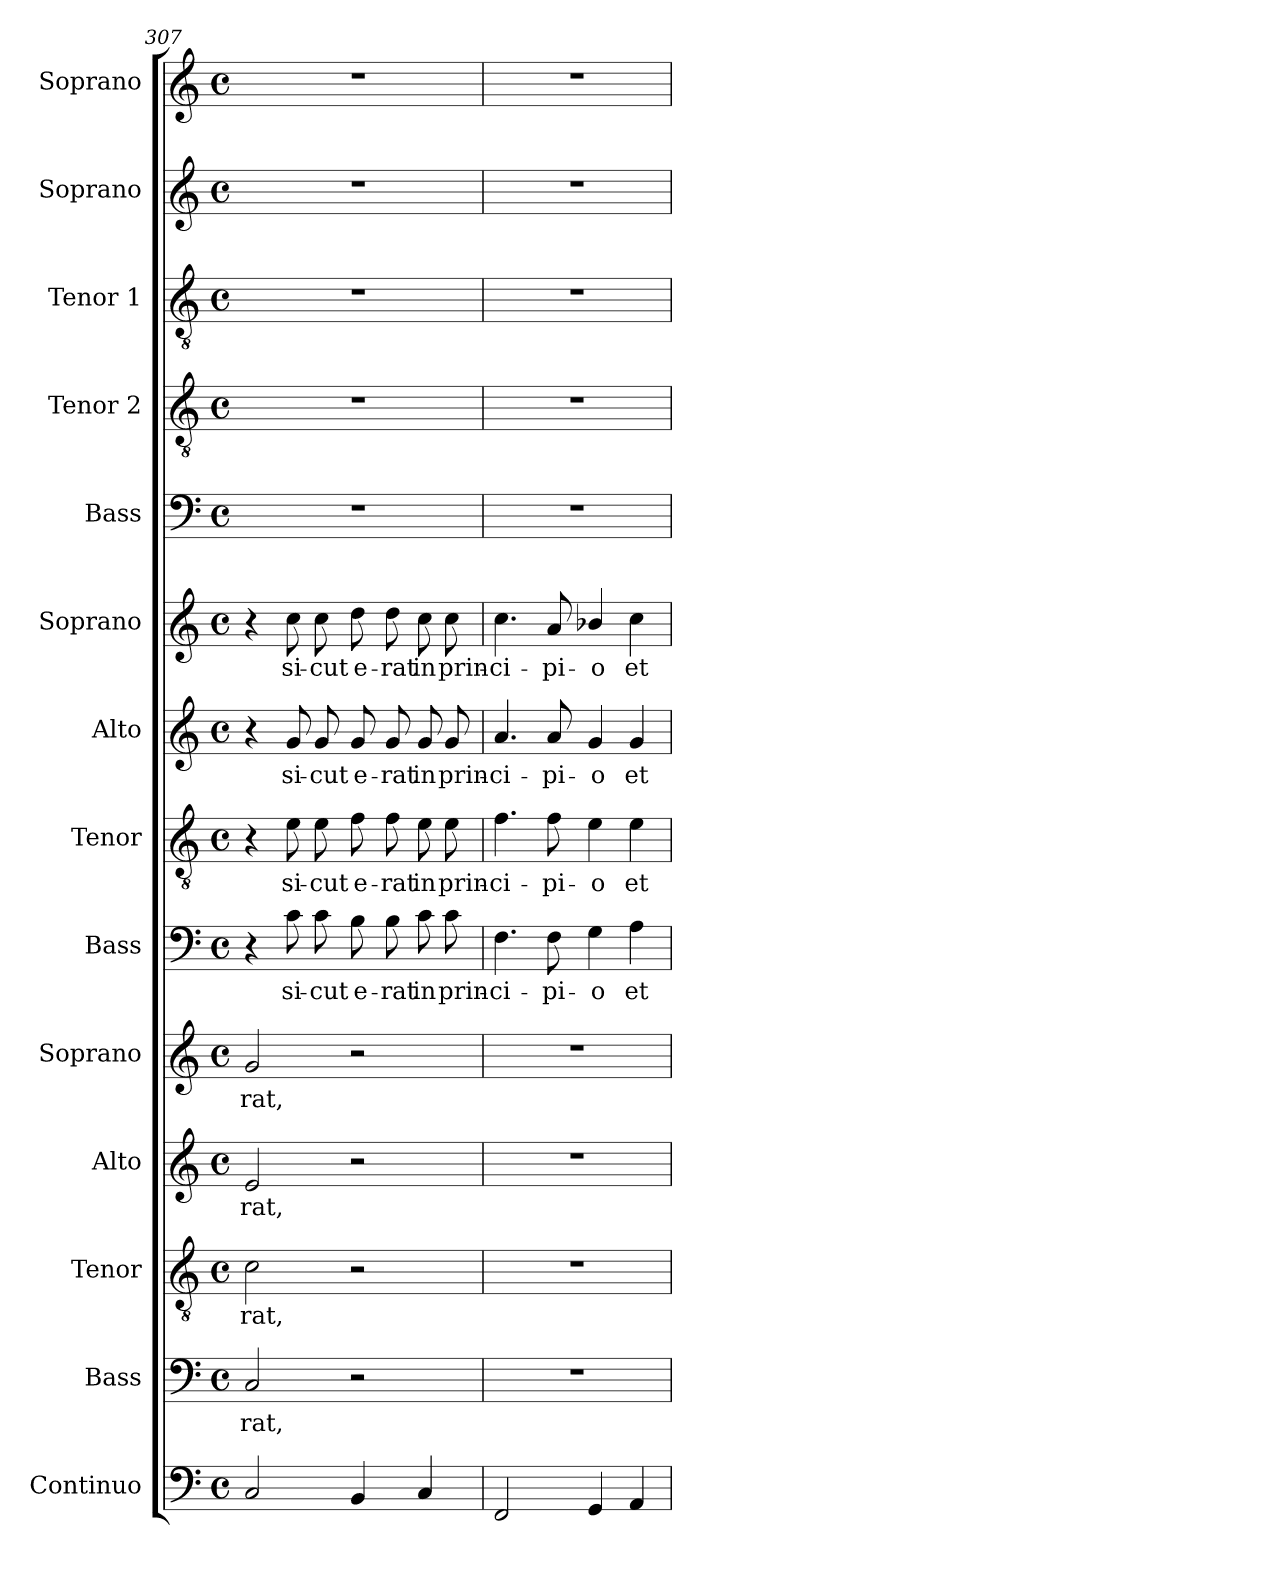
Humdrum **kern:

**kern	**kern	**text	**kern	**text	**kern	**text	**kern	**text	**kern	**text	**kern	**text	**kern	**text	**kern	**text	**kern	**kern	**kern	**kern	**kern
*part14	*part13	*part13	*part12	*part12	*part11	*part11	*part10	*part10	*part9	*part9	*part8	*part8	*part7	*part7	*part6	*part6	*part5	*part4	*part3	*part2	*part1
*staff14	*staff13	*staff13	*staff12	*staff12	*staff11	*staff11	*staff10	*staff10	*staff9	*staff9	*staff8	*staff8	*staff7	*staff7	*staff6	*staff6	*staff5	*staff4	*staff3	*staff2	*staff1
*I"Continuo	*I"Bass	*	*I"Tenor	*	*I"Alto	*	*I"Soprano	*	*I"Bass	*	*I"Tenor	*	*I"Alto	*	*I"Soprano	*	*I"Bass	*I"Tenor 2	*I"Tenor 1	*I"Soprano	*I"Soprano
*I'Cont.	*I'B.	*	*I'T.	*	*I'A.	*	*I'S.	*	*I'B.	*	*I'T.	*	*I'A.	*	*I'S.	*	*I'B.	*I'T2.	*I'T1.	*I'S.	*I'S.
!!LO:PB:g=z
*clefF4	*clefF4	*	*clefGv2	*	*clefG2	*	*clefG2	*	*clefF4	*	*clefGv2	*	*clefG2	*	*clefG2	*	*clefF4	*clefGv2	*clefGv2	*clefG2	*clefG2
*	*	*	*ITrd7c12	*	*	*	*	*	*	*	*ITrd7c12	*	*	*	*	*	*	*ITrd7c12	*ITrd7c12	*	*
*k[]	*k[]	*	*k[]	*	*k[]	*	*k[]	*	*k[]	*	*k[]	*	*k[]	*	*k[]	*	*k[]	*k[]	*k[]	*k[]	*k[]
*C:	*C:	*	*C:	*	*C:	*	*C:	*	*C:	*	*C:	*	*C:	*	*C:	*	*C:	*C:	*C:	*C:	*C:
*M4/4	*M4/4	*	*M4/4	*	*M4/4	*	*M4/4	*	*M4/4	*	*M4/4	*	*M4/4	*	*M4/4	*	*M4/4	*M4/4	*M4/4	*M4/4	*M4/4
*met(c)	*met(c)	*	*met(c)	*	*met(c)	*	*met(c)	*	*met(c)	*	*met(c)	*	*met(c)	*	*met(c)	*	*met(c)	*met(c)	*met(c)	*met(c)	*met(c)
=307	=307	=307	=307	=307	=307	=307	=307	=307	=307	=307	=307	=307	=307	=307	=307	=307	=307	=307	=307	=307	=307
!	!	!LO:LY:b:color=#000000	!	!	!	!	!	!	!	!	!	!	!	!	!	!	!	!	!	!	!
!	!	!	!	!LO:LY:b:color=#000000	!	!	!	!	!	!	!	!	!	!	!	!	!	!	!	!	!
!	!	!	!	!	!	!LO:LY:b:color=#000000	!	!	!	!	!	!	!	!	!	!	!	!	!	!	!
!	!	!	!	!	!	!	!	!LO:LY:b:color=#000000	!	!	!	!	!	!	!	!	!	!	!	!	!
2Ci/	2Ci/	-rat,	2Ci\	-rat,	2ei/	-rat,	2gi/	-rat,	4r	.	4r	.	4r	.	4r	.	1r	1r	1r	1r	1r
!	!	!	!	!	!	!	!	!	!	!LO:LY:b:color=#000000	!	!	!	!	!	!	!	!	!	!	!
!	!	!	!	!	!	!	!	!	!	!	!	!LO:LY:b:color=#000000	!	!	!	!	!	!	!	!	!
!	!	!	!	!	!	!	!	!	!	!	!	!	!	!LO:LY:b:color=#000000	!	!	!	!	!	!	!
!	!	!	!	!	!	!	!	!	!	!	!	!	!	!	!	!LO:LY:b:color=#000000	!	!	!	!	!
.	.	.	.	.	.	.	.	.	8ci\	si-	8Ei\	si-	8gi/	si-	8cci\	si-	.	.	.	.	.
!	!	!	!	!	!	!	!	!	!	!LO:LY:b:color=#000000	!	!	!	!	!	!	!	!	!	!	!
!	!	!	!	!	!	!	!	!	!	!	!	!LO:LY:b:color=#000000	!	!	!	!	!	!	!	!	!
!	!	!	!	!	!	!	!	!	!	!	!	!	!	!LO:LY:b:color=#000000	!	!	!	!	!	!	!
!	!	!	!	!	!	!	!	!	!	!	!	!	!	!	!	!LO:LY:b:color=#000000	!	!	!	!	!
.	.	.	.	.	.	.	.	.	8ci\	-cut	8Ei\	-cut	8gi/	-cut	8cci\	-cut	.	.	.	.	.
!	!	!	!	!	!	!	!	!	!	!LO:LY:b:color=#000000	!	!	!	!	!	!	!	!	!	!	!
!	!	!	!	!	!	!	!	!	!	!	!	!LO:LY:b:color=#000000	!	!	!	!	!	!	!	!	!
!	!	!	!	!	!	!	!	!	!	!	!	!	!	!LO:LY:b:color=#000000	!	!	!	!	!	!	!
!	!	!	!	!	!	!	!	!	!	!	!	!	!	!	!	!LO:LY:b:color=#000000	!	!	!	!	!
4BBi/	2r	.	2r	.	2r	.	2r	.	8Bi\	e-	8Fi\	e-	8gi/	e-	8ddi\	e-	.	.	.	.	.
!	!	!	!	!	!	!	!	!	!	!LO:LY:b:color=#000000	!	!	!	!	!	!	!	!	!	!	!
!	!	!	!	!	!	!	!	!	!	!	!	!LO:LY:b:color=#000000	!	!	!	!	!	!	!	!	!
!	!	!	!	!	!	!	!	!	!	!	!	!	!	!LO:LY:b:color=#000000	!	!	!	!	!	!	!
!	!	!	!	!	!	!	!	!	!	!	!	!	!	!	!	!LO:LY:b:color=#000000	!	!	!	!	!
.	.	.	.	.	.	.	.	.	8Bi\	-rat	8Fi\	-rat	8gi/	-rat	8ddi\	-rat	.	.	.	.	.
!	!	!	!	!	!	!	!	!	!	!LO:LY:b:color=#000000	!	!	!	!	!	!	!	!	!	!	!
!	!	!	!	!	!	!	!	!	!	!	!	!LO:LY:b:color=#000000	!	!	!	!	!	!	!	!	!
!	!	!	!	!	!	!	!	!	!	!	!	!	!	!LO:LY:b:color=#000000	!	!	!	!	!	!	!
!	!	!	!	!	!	!	!	!	!	!	!	!	!	!	!	!LO:LY:b:color=#000000	!	!	!	!	!
4Ci/	.	.	.	.	.	.	.	.	8ci\	in	8Ei\	in	8gi/	in	8cci\	in	.	.	.	.	.
!	!	!	!	!	!	!	!	!	!	!LO:LY:b:color=#000000	!	!	!	!	!	!	!	!	!	!	!
!	!	!	!	!	!	!	!	!	!	!	!	!LO:LY:b:color=#000000	!	!	!	!	!	!	!	!	!
!	!	!	!	!	!	!	!	!	!	!	!	!	!	!LO:LY:b:color=#000000	!	!	!	!	!	!	!
!	!	!	!	!	!	!	!	!	!	!	!	!	!	!	!	!LO:LY:b:color=#000000	!	!	!	!	!
.	.	.	.	.	.	.	.	.	8ci\	prin-	8Ei\	prin-	8gi/	prin-	8cci\	prin-	.	.	.	.	.
=308	=308	=308	=308	=308	=308	=308	=308	=308	=308	=308	=308	=308	=308	=308	=308	=308	=308	=308	=308	=308	=308
!	!	!	!	!	!	!	!	!	!	!LO:LY:b:color=#000000	!	!	!	!	!	!	!	!	!	!	!
!	!	!	!	!	!	!	!	!	!	!	!	!LO:LY:b:color=#000000	!	!	!	!	!	!	!	!	!
!	!	!	!	!	!	!	!	!	!	!	!	!	!	!LO:LY:b:color=#000000	!	!	!	!	!	!	!
!	!	!	!	!	!	!	!	!	!	!	!	!	!	!	!	!LO:LY:b:color=#000000	!	!	!	!	!
2FFi/	1r	.	1r	.	1r	.	1r	.	4.Fi\	-ci-	4.Fi\	-ci-	4.ai/	-ci-	4.cci\	-ci-	1r	1r	1r	1r	1r
!	!	!	!	!	!	!	!	!	!	!LO:LY:b:color=#000000	!	!	!	!	!	!	!	!	!	!	!
!	!	!	!	!	!	!	!	!	!	!	!	!LO:LY:b:color=#000000	!	!	!	!	!	!	!	!	!
!	!	!	!	!	!	!	!	!	!	!	!	!	!	!LO:LY:b:color=#000000	!	!	!	!	!	!	!
!	!	!	!	!	!	!	!	!	!	!	!	!	!	!	!	!LO:LY:b:color=#000000	!	!	!	!	!
.	.	.	.	.	.	.	.	.	8Fi\	-pi-	8Fi\	-pi-	8ai/	-pi-	8ai/	-pi-	.	.	.	.	.
!	!	!	!	!	!	!	!	!	!	!LO:LY:b:color=#000000	!	!	!	!	!	!	!	!	!	!	!
!	!	!	!	!	!	!	!	!	!	!	!	!LO:LY:b:color=#000000	!	!	!	!	!	!	!	!	!
!	!	!	!	!	!	!	!	!	!	!	!	!	!	!LO:LY:b:color=#000000	!	!	!	!	!	!	!
!	!	!	!	!	!	!	!	!	!	!	!	!	!	!	!	!LO:LY:b:color=#000000	!	!	!	!	!
4GGi/	.	.	.	.	.	.	.	.	4Gi\	-o	4Ei\	-o	4gi/	-o	4b-Xi/	-o	.	.	.	.	.
!	!	!	!	!	!	!	!	!	!	!LO:LY:b:color=#000000	!	!	!	!	!	!	!	!	!	!	!
!	!	!	!	!	!	!	!	!	!	!	!	!LO:LY:b:color=#000000	!	!	!	!	!	!	!	!	!
!	!	!	!	!	!	!	!	!	!	!	!	!	!	!LO:LY:b:color=#000000	!	!	!	!	!	!	!
!	!	!	!	!	!	!	!	!	!	!	!	!	!	!	!	!LO:LY:b:color=#000000	!	!	!	!	!
4AAi/	.	.	.	.	.	.	.	.	4Ai\	et	4Ei\	et	4gi/	et	4cci\	et	.	.	.	.	.
=	=	=	=	=	=	=	=	=	=	=	=	=	=	=	=	=	=	=	=	=	=
*-	*-	*-	*-	*-	*-	*-	*-	*-	*-	*-	*-	*-	*-	*-	*-	*-	*-	*-	*-	*-	*-
